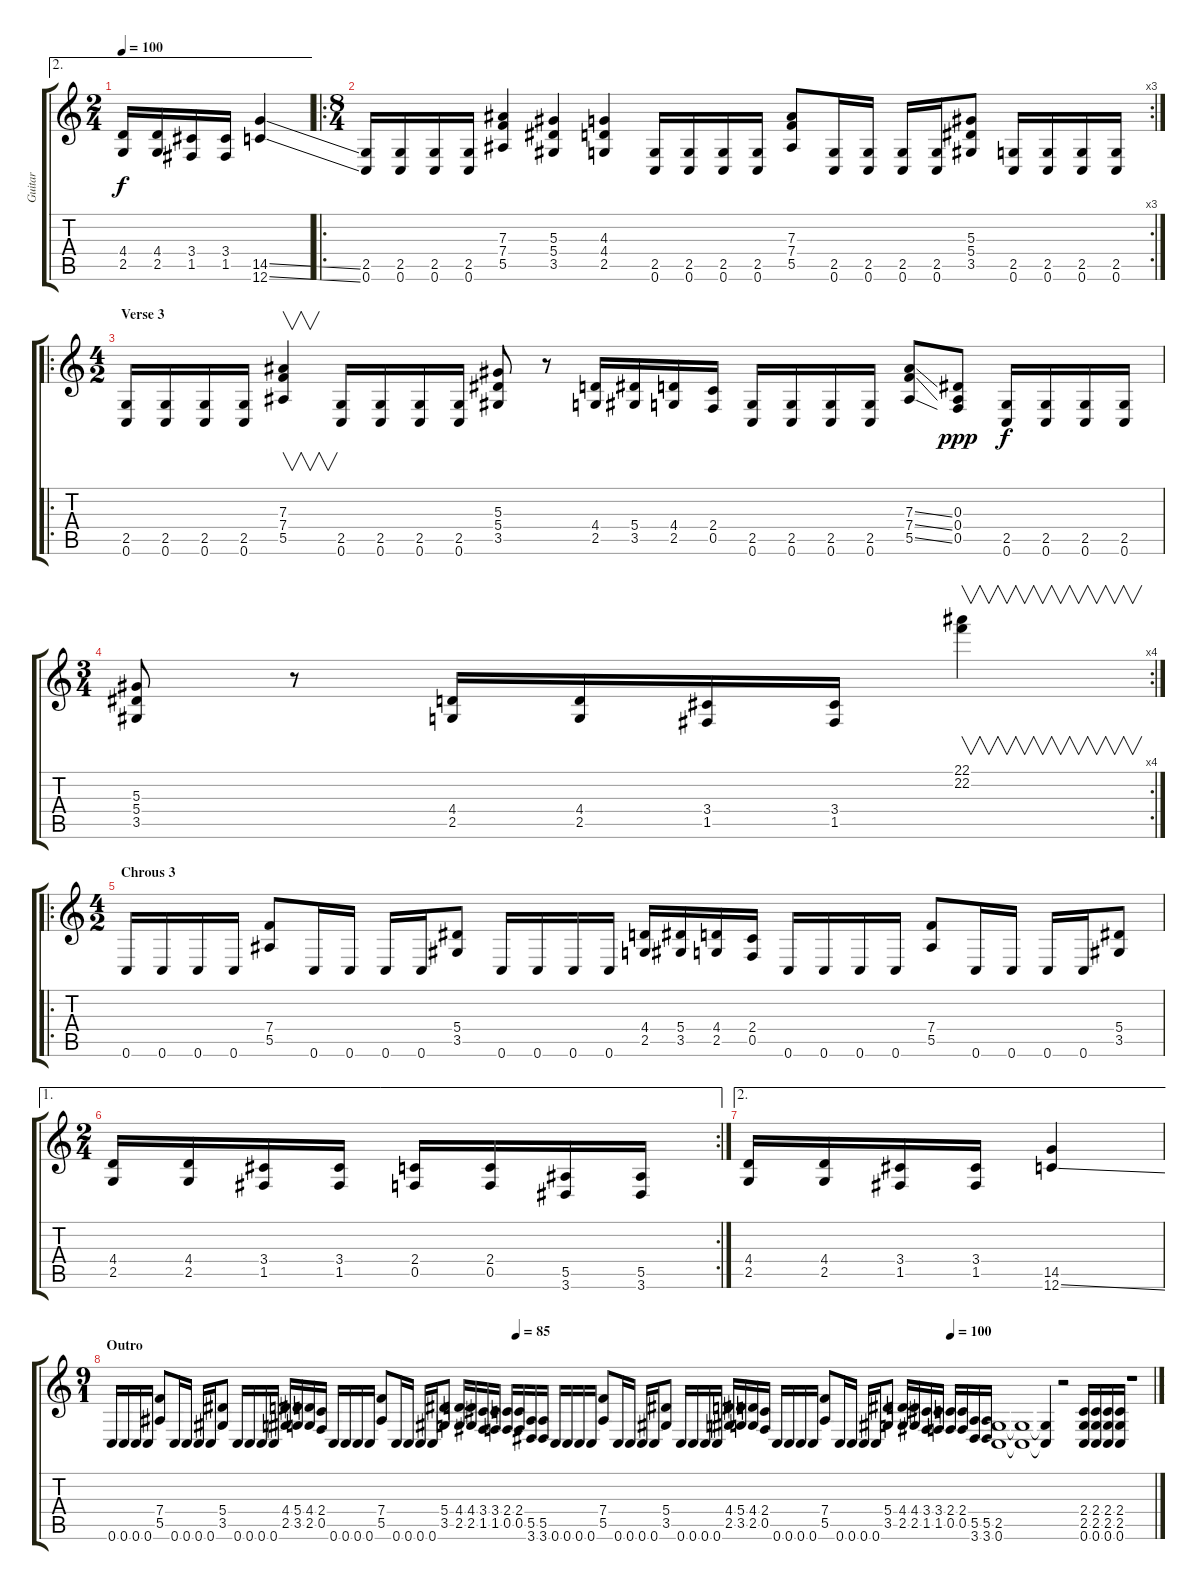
\track ("Guitar" "Guitar") {instrument distortionguitar}
\staff {score tabs}
\tuning (C4 G3 Eb3 Bb2 F2 C2) {hide}
\ae 2
\ts (2 4)
\tempo 100
\clef g2
\ks c
(4.4 2.5).16{dy f} (4.4 2.5).16 (3.4 1.5).16 (3.4 1.5).16 (14.5{ss} 12.6{ss}).4 |
\ro
\rc 3
\ts (8 4)
(2.5 0.6).16 (2.5 0.6).16 (2.5 0.6).16 (2.5 0.6).16 (7.3 7.4 5.5).4 (5.3 5.4 3.5).4 (4.3 4.4 2.5).4 (2.5 0.6).16 (2.5 0.6).16 (2.5 0.6).16 (2.5 0.6).16 (7.3 7.4 5.5).8 (2.5 0.6).16 (2.5 0.6).16 (2.5 0.6).16 (2.5 0.6).16 (5.3 5.4 3.5).8 (2.5 0.6).16 (2.5 0.6).16 (2.5 0.6).16 (2.5 0.6).16 |
\ro
\ts (4 2)
\section ("" "Verse 3")
(2.5 0.6).16 (2.5 0.6).16 (2.5 0.6).16 (2.5 0.6).16 (7.3 7.4 5.5).4{v} (2.5 0.6).16 (2.5 0.6).16 (2.5 0.6).16 (2.5 0.6).16 (5.3 5.4 3.5).8 r.8 (4.4 2.5).16 (5.4 3.5).16 (4.4 2.5).16 (2.4 0.5).16 (2.5 0.6).16 (2.5 0.6).16 (2.5 0.6).16 (2.5 0.6).16 (7.3{ss} 7.4{ss} 5.5{ss}).8 (0.3 0.4 0.5).8{dy ppp} (2.5 0.6).16{dy f} (2.5 0.6).16 (2.5 0.6).16 (2.5 0.6).16 |
\rc 4
\ts (3 4)
(5.3 5.4 3.5).8 r.8 (4.4 2.5).16 (4.4 2.5).16 (3.4 1.5).16 (3.4 1.5).16 (22.1 22.2).4{v} |
\ro
\ts (4 2)
\section ("" "Chrous 3")
0.6.16 0.6.16 0.6.16 0.6.16 (7.4 5.5).8 0.6.16 0.6.16 0.6.16 0.6.16 (5.4 3.5).8 0.6.16 0.6.16 0.6.16 0.6.16 (4.4 2.5).16 (5.4 3.5).16 (4.4 2.5).16 (2.4 0.5).16 0.6.16 0.6.16 0.6.16 0.6.16 (7.4 5.5).8 0.6.16 0.6.16 0.6.16 0.6.16 (5.4 3.5).8 |
\ae 1
\rc 2
\ts (2 4)
(4.4 2.5).16 (4.4 2.5).16 (3.4 1.5).16 (3.4 1.5).16 (2.4 0.5).16 (2.4 0.5).16 (5.5 3.6).16 (5.5 3.6).16 |
\ae 2
(4.4 2.5).16 (4.4 2.5).16 (3.4 1.5).16 (3.4 1.5).16 (14.5 12.6{ss}).4 |
\ts (9 1)
\section ("" "Outro")
\tempo (85 0.3888888888888889)
\tempo (100 0.8055555555555556)
0.6.16 0.6.16 0.6.16 0.6.16 (7.4 5.5).8 0.6.16 0.6.16 0.6.16 0.6.16 (5.4 3.5).8 0.6.16 0.6.16 0.6.16 0.6.16 (4.4 2.5).16 (5.4 3.5).16 (4.4 2.5).16 (2.4 0.5).16 0.6.16 0.6.16 0.6.16 0.6.16 (7.4 5.5).8 0.6.16 0.6.16 0.6.16 0.6.16 (5.4 3.5).8 (4.4 2.5).16 (4.4 2.5).16 (3.4 1.5).16 (3.4 1.5).16 (2.4 0.5).16 (2.4 0.5).16 (5.5 3.6).16 (5.5 3.6).16 0.6.16 0.6.16 0.6.16 0.6.16 (7.4 5.5).8 0.6.16 0.6.16 0.6.16 0.6.16 (5.4 3.5).8 0.6.16 0.6.16 0.6.16 0.6.16 (4.4 2.5).16 (5.4 3.5).16 (4.4 2.5).16 (2.4 0.5).16 0.6.16 0.6.16 0.6.16 0.6.16 (7.4 5.5).8 0.6.16 0.6.16 0.6.16 0.6.16 (5.4 3.5).8 (4.4 2.5).16 (4.4 2.5).16 (3.4 1.5).16 (3.4 1.5).16 (2.4 0.5).16 (2.4 0.5).16 (5.5 3.6).16 (5.5 3.6).16 (2.5 0.6).1 (2.5{t} 0.6{t}).1 (2.5{t} 0.6{t}).4 r.2 (2.4 2.5 0.6).16 (2.4 2.5 0.6).16 (2.4 2.5 0.6).16 (2.4 2.5 0.6).16 r.1
